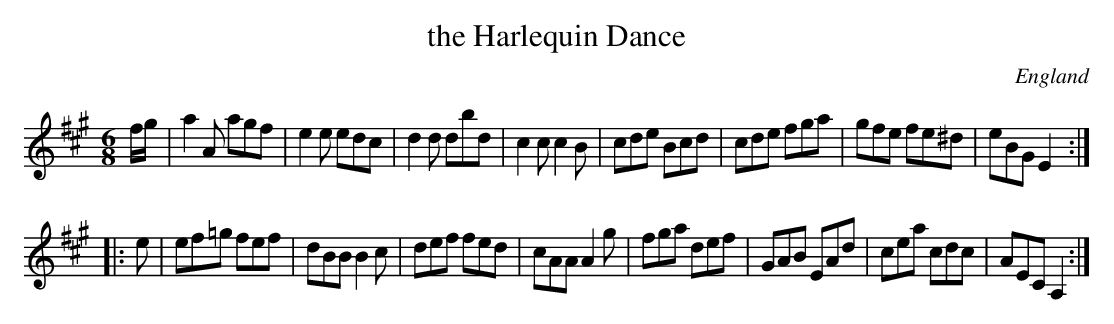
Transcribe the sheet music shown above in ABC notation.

X:1
T:the Harlequin Dance
O:England
M:6/8
K:A
f/2g/2|a2A agf|e2e edc|d2d dbd|c2c c2B|\
cde Bcd|cde fga|gfe fe^d|eBG E2:|
|:e|ef=g fef|dBB B2c|def fed|cAA A2g|\
fga def|GAB EAd|cea cdc|AEC A,2:|
